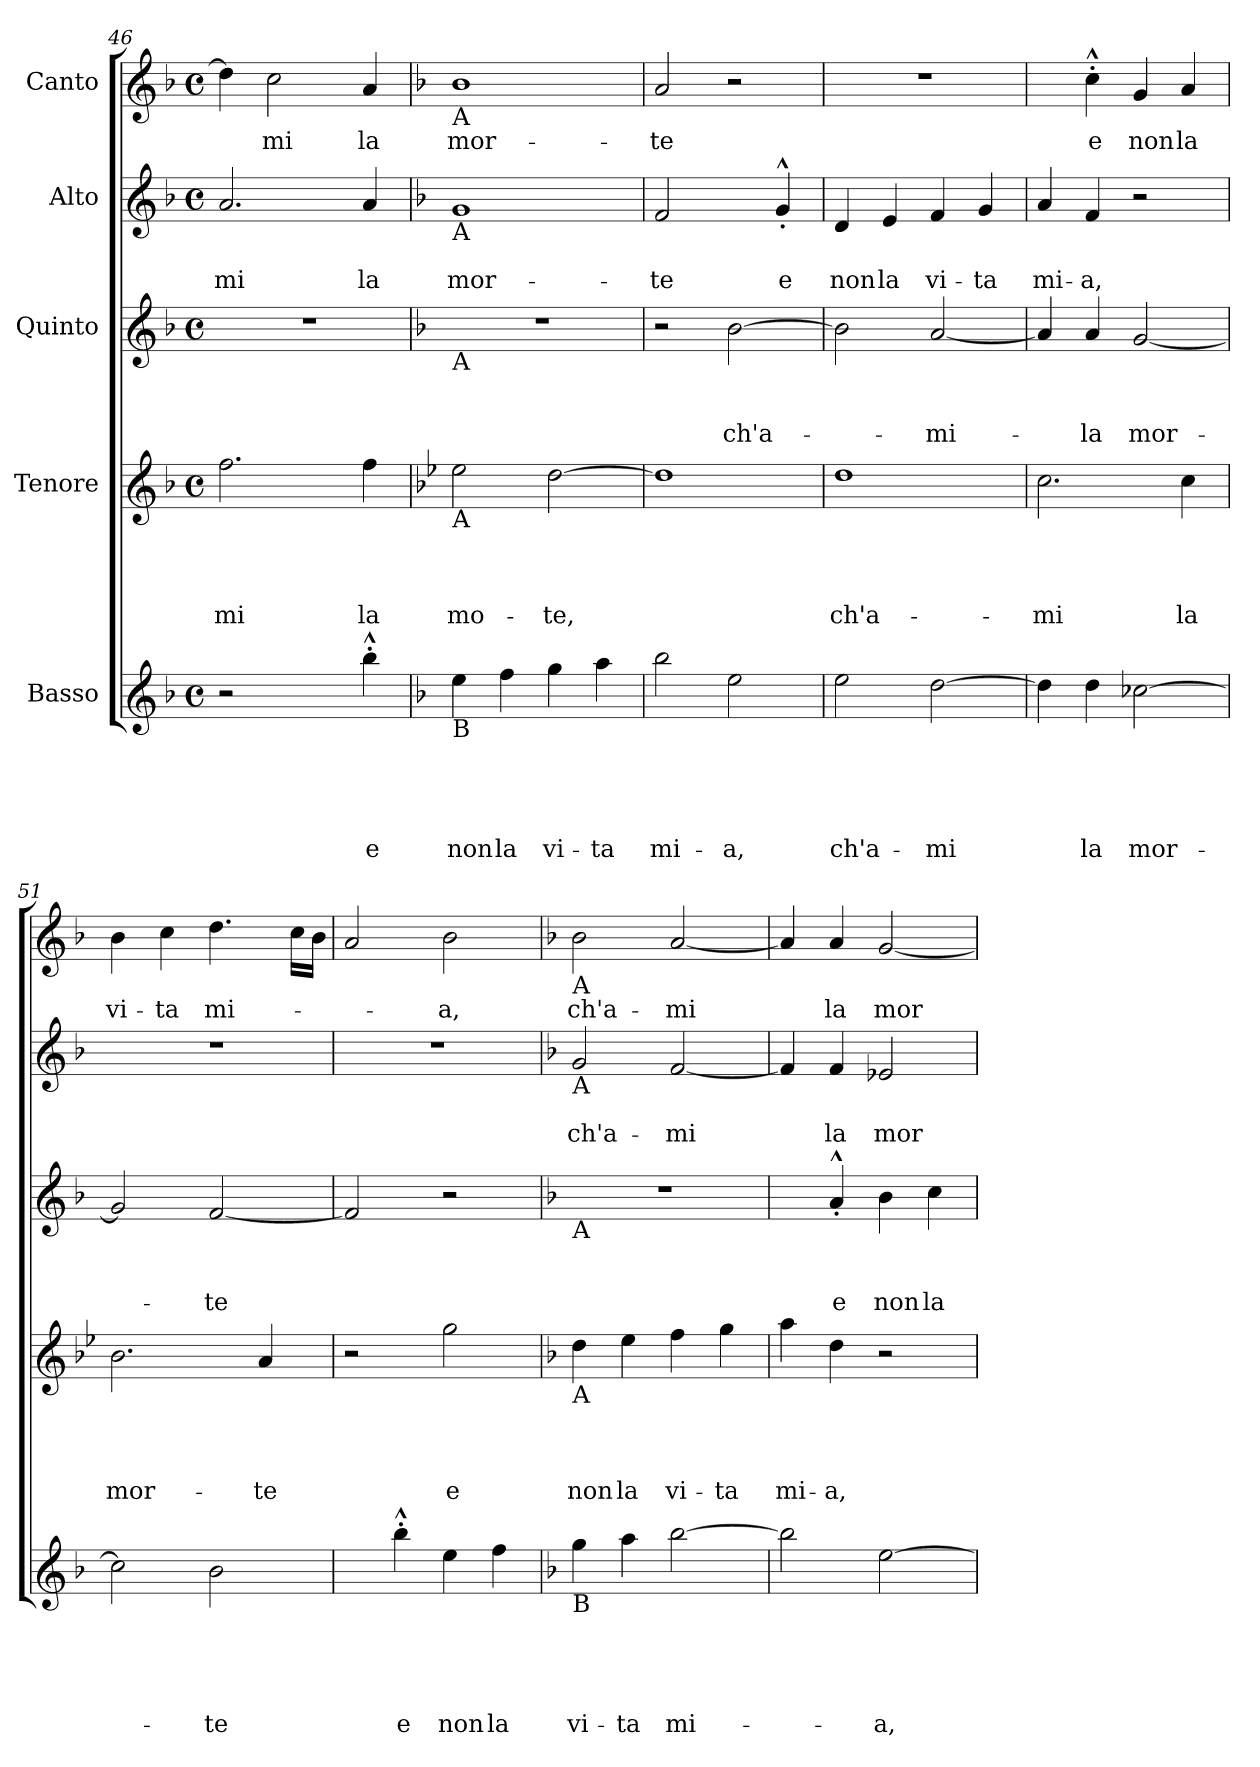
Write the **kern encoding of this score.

**kern	**text	**text	**text	**text	**text	**kern	**text	**text	**text	**text	**kern	**text	**text	**text	**kern	**text	**text	**kern	**text
*part5	*part5	*part5	*part5	*part5	*part5	*part4	*part4	*part4	*part4	*part4	*part3	*part3	*part3	*part3	*part2	*part2	*part2	*part1	*part1
*staff5	*staff5	*staff5	*staff5	*staff5	*staff5	*staff4	*staff4	*staff4	*staff4	*staff4	*staff3	*staff3	*staff3	*staff3	*staff2	*staff2	*staff2	*staff1	*staff1
*I"Basso	*	*	*	*	*	*I"Tenore	*	*	*	*	*I"Quinto	*	*	*	*I"Alto	*	*	*I"Canto	*
*clefG2	*	*	*	*	*	*clefG2	*	*	*	*	*clefG2	*	*	*	*clefG2	*	*	*clefG2	*
*k[b-]	*	*	*	*	*	*k[b-]	*	*	*	*	*k[b-]	*	*	*	*k[b-]	*	*	*k[b-]	*
*F:	*	*	*	*	*	*F:	*	*	*	*	*F:	*	*	*	*F:	*	*	*F:	*
*M4/4	*	*	*	*	*	*M4/4	*	*	*	*	*M4/4	*	*	*	*M4/4	*	*	*M4/4	*
*met(c)	*	*	*	*	*	*met(c)	*	*	*	*	*met(c)	*	*	*	*met(c)	*	*	*met(c)	*
=46	=46	=46	=46	=46	=46	=46	=46	=46	=46	=46	=46	=46	=46	=46	=46	=46	=46	=46	=46
!	!	!	!	!	!	!	!	!	!	!LO:LY:b	!	!	!	!	!	!	!LO:LY:b	!	!
2r	.	.	.	.	.	2.ff\	.	.	.	-mi	1r	.	.	.	2.a/	.	-mi	4dd\]	.
!	!	!	!	!	!	!	!	!	!	!	!	!	!	!	!	!	!	!	!LO:LY:b
.	.	.	.	.	.	.	.	.	.	.	.	.	.	.	.	.	.	2cc\	-mi
4ryy	.	.	.	.	.	.	.	.	.	.	.	.	.	.	.	.	.	.	.
!	!	!	!	!	!LO:LY:b	!	!	!	!	!LO:LY:b	!	!	!	!	!	!	!LO:LY:b	!	!LO:LY:b
4bb-^^>'>\	.	.	.	.	e	4ff\	.	.	.	la	.	.	.	.	4a/	.	la	4a/	la
!!LO:LB:g=z
=47	=47	=47	=47	=47	=47	=47	=47	=47	=47	=47	=47	=47	=47	=47	=47	=47	=47	=47	=47
*	*	*	*	*	*	*k[b-e-]	*	*	*	*	*	*	*	*	*	*	*	*	*
*	*	*	*	*	*	*B-:	*	*	*	*	*	*	*	*	*	*	*	*	*
!	!	!	!	!	!	!	!	!	!	!	!	!	!	!	!	!	!	!LO:TX:b:t=A	!
!	!	!	!	!	!	!	!	!	!	!	!	!	!	!	!LO:TX:b:t=A	!	!	!	!
!	!	!	!	!	!	!	!	!	!	!	!LO:TX:b:t=A	!	!	!	!	!	!	!	!
!	!	!	!	!	!	!LO:TX:b:t=A	!	!	!	!	!	!	!	!	!	!	!	!	!
!LO:TX:b:t=B	!	!	!	!	!	!	!	!	!	!	!	!	!	!	!	!	!	!	!
!	!	!	!	!	!LO:LY:b	!	!	!	!	!LO:LY:b	!	!	!	!	!	!	!LO:LY:b	!	!LO:LY:b
4ee\	.	.	.	.	non	2ee-\	.	.	.	mo-	1r	.	.	.	1g	.	mor-	1b-	mor-
!	!	!	!	!	!LO:LY:b	!	!	!	!	!	!	!	!	!	!	!	!	!	!
4ff\	.	.	.	.	la	.	.	.	.	.	.	.	.	.	.	.	.	.	.
!	!	!	!	!	!LO:LY:b	!	!	!	!	!LO:LY:b	!	!	!	!	!	!	!	!	!
4gg\	.	.	.	.	vi-	[>2dd\	.	.	.	-te,	.	.	.	.	.	.	.	.	.
!	!	!	!	!	!LO:LY:b	!	!	!	!	!	!	!	!	!	!	!	!	!	!
4aa\	.	.	.	.	-ta	.	.	.	.	.	.	.	.	.	.	.	.	.	.
=48	=48	=48	=48	=48	=48	=48	=48	=48	=48	=48	=48	=48	=48	=48	=48	=48	=48	=48	=48
!	!	!	!	!	!LO:LY:b	!	!	!	!	!	!	!	!	!	!	!	!LO:LY:b	!	!LO:LY:b
2bb-\	.	.	.	.	mi-	1dd]	.	.	.	.	2r	.	.	.	2f/	.	-te	2a/	-te
!	!	!	!	!	!LO:LY:b	!	!	!	!	!	!	!	!	!LO:LY:b	!	!	!	!	!
2ee\	.	.	.	.	-a,	.	.	.	.	.	[>2b-\	.	.	ch'a-	4ryy	.	.	2r	.
!	!	!	!	!	!	!	!	!	!	!	!	!	!	!	!	!	!LO:LY:b	!	!
.	.	.	.	.	.	.	.	.	.	.	.	.	.	.	4g^^<'</	.	e	.	.
=49	=49	=49	=49	=49	=49	=49	=49	=49	=49	=49	=49	=49	=49	=49	=49	=49	=49	=49	=49
!	!	!	!	!	!LO:LY:b	!	!	!	!	!LO:LY:b	!	!	!	!	!	!	!LO:LY:b	!	!
2ee\	.	.	.	.	ch'a-	1dd	.	.	.	ch'a-	2b-\]	.	.	.	4d/	.	non	1r	.
!	!	!	!	!	!	!	!	!	!	!	!	!	!	!	!	!	!LO:LY:b	!	!
.	.	.	.	.	.	.	.	.	.	.	.	.	.	.	4e/	.	la	.	.
!	!	!	!	!	!LO:LY:b	!	!	!	!	!	!	!	!	!LO:LY:b	!	!	!LO:LY:b	!	!
[>2dd\	.	.	.	.	-mi	.	.	.	.	.	[<2a/	.	.	-mi-	4f/	.	vi-	.	.
!	!	!	!	!	!	!	!	!	!	!	!	!	!	!	!	!	!LO:LY:b	!	!
.	.	.	.	.	.	.	.	.	.	.	.	.	.	.	4g/	.	-ta	.	.
=50	=50	=50	=50	=50	=50	=50	=50	=50	=50	=50	=50	=50	=50	=50	=50	=50	=50	=50	=50
!	!	!	!	!	!	!	!	!	!	!LO:LY:b	!	!	!	!	!	!	!LO:LY:b	!	!
4dd\]	.	.	.	.	.	2.cc\	.	.	.	-mi	4a/]	.	.	.	4a/	.	mi-	4ryy	.
!	!	!	!	!	!LO:LY:b	!	!	!	!	!	!	!	!	!LO:LY:b	!	!	!LO:LY:b	!	!LO:LY:b
4dd\	.	.	.	.	la	.	.	.	.	.	4a/	.	.	-la	4f/	.	-a,	4cc^^>'>\	e
!	!	!	!	!	!LO:LY:b	!	!	!	!	!	!	!	!	!LO:LY:b	!	!	!	!	!LO:LY:b
[>2cc-X\	.	.	.	.	mor-	.	.	.	.	.	[<2g/	.	.	mor-	2r	.	.	4g/	non
!	!	!	!	!	!	!	!	!	!	!LO:LY:b	!	!	!	!	!	!	!	!	!LO:LY:b
.	.	.	.	.	.	4cc\	.	.	.	la	.	.	.	.	.	.	.	4a/	la
=51	=51	=51	=51	=51	=51	=51	=51	=51	=51	=51	=51	=51	=51	=51	=51	=51	=51	=51	=51
!	!	!	!	!	!	!	!	!	!	!LO:LY:b	!	!	!	!	!	!	!	!	!LO:LY:b
2cc-\]	.	.	.	.	.	2.b-\	.	.	.	mor-	2g/]	.	.	.	1r	.	.	4b-\	vi-
!	!	!	!	!	!	!	!	!	!	!	!	!	!	!	!	!	!	!	!LO:LY:b
.	.	.	.	.	.	.	.	.	.	.	.	.	.	.	.	.	.	4cc\	-ta
!	!	!	!	!	!LO:LY:b	!	!	!	!	!	!	!	!	!LO:LY:b	!	!	!	!	!LO:LY:b
2b-\	.	.	.	.	-te	.	.	.	.	.	[<2f/	.	.	-te	.	.	.	4.dd\	mi-
!	!	!	!	!	!	!	!	!	!	!LO:LY:b	!	!	!	!	!	!	!	!	!
.	.	.	.	.	.	4a/	.	.	.	-te	.	.	.	.	.	.	.	.	.
.	.	.	.	.	.	.	.	.	.	.	.	.	.	.	.	.	.	16cc\LL	.
.	.	.	.	.	.	.	.	.	.	.	.	.	.	.	.	.	.	16b-\JJ	.
=52	=52	=52	=52	=52	=52	=52	=52	=52	=52	=52	=52	=52	=52	=52	=52	=52	=52	=52	=52
4ryy	.	.	.	.	.	2r	.	.	.	.	2f/]	.	.	.	1r	.	.	2a/	.
!	!	!	!	!	!LO:LY:b	!	!	!	!	!	!	!	!	!	!	!	!	!	!
4bb-^^>'>\	.	.	.	.	e	.	.	.	.	.	.	.	.	.	.	.	.	.	.
!	!	!	!	!	!LO:LY:b	!	!	!	!	!LO:LY:b	!	!	!	!	!	!	!	!	!LO:LY:b
4ee\	.	.	.	.	non	2gg\	.	.	.	e	2r	.	.	.	.	.	.	2b-\	-a,
!	!	!	!	!	!LO:LY:b	!	!	!	!	!	!	!	!	!	!	!	!	!	!
4ff\	.	.	.	.	la	.	.	.	.	.	.	.	.	.	.	.	.	.	.
!!LO:PB:g=z
=53	=53	=53	=53	=53	=53	=53	=53	=53	=53	=53	=53	=53	=53	=53	=53	=53	=53	=53	=53
*	*	*	*	*	*	*k[b-]	*	*	*	*	*	*	*	*	*	*	*	*	*
*	*	*	*	*	*	*F:	*	*	*	*	*	*	*	*	*	*	*	*	*
!	!	!	!	!	!	!	!	!	!	!	!	!	!	!	!	!	!	!LO:TX:b:t=A	!
!	!	!	!	!	!	!	!	!	!	!	!	!	!	!	!LO:TX:b:t=A	!	!	!	!
!	!	!	!	!	!	!	!	!	!	!	!LO:TX:b:t=A	!	!	!	!	!	!	!	!
!	!	!	!	!	!	!LO:TX:b:t=A	!	!	!	!	!	!	!	!	!	!	!	!	!
!LO:TX:b:t=B	!	!	!	!	!	!	!	!	!	!	!	!	!	!	!	!	!	!	!
!	!	!	!	!	!LO:LY:b	!	!	!	!	!LO:LY:b	!	!	!	!	!	!	!LO:LY:b	!	!LO:LY:b
4gg\	.	.	.	.	vi-	4dd\	.	.	.	non	1r	.	.	.	2g/	.	ch'a-	2b-\	ch'a-
!	!	!	!	!	!LO:LY:b	!	!	!	!	!LO:LY:b	!	!	!	!	!	!	!	!	!
4aa\	.	.	.	.	-ta	4ee\	.	.	.	la	.	.	.	.	.	.	.	.	.
!	!	!	!	!	!LO:LY:b	!	!	!	!	!LO:LY:b	!	!	!	!	!	!	!LO:LY:b	!	!LO:LY:b
[>2bb-\	.	.	.	.	mi-	4ff\	.	.	.	vi-	.	.	.	.	[<2f/	.	-mi	[<2a/	-mi
!	!	!	!	!	!	!	!	!	!	!LO:LY:b	!	!	!	!	!	!	!	!	!
.	.	.	.	.	.	4gg\	.	.	.	-ta	.	.	.	.	.	.	.	.	.
=54	=54	=54	=54	=54	=54	=54	=54	=54	=54	=54	=54	=54	=54	=54	=54	=54	=54	=54	=54
!	!	!	!	!	!	!	!	!	!	!LO:LY:b	!	!	!	!	!	!	!	!	!
2bb-\]	.	.	.	.	.	4aa\	.	.	.	mi-	4ryy	.	.	.	4f/]	.	.	4a/]	.
!	!	!	!	!	!	!	!	!	!	!LO:LY:b	!	!	!	!LO:LY:b	!	!	!LO:LY:b	!	!LO:LY:b
.	.	.	.	.	.	4dd\	.	.	.	-a,	4a^^<'</	.	.	e	4f/	.	la	4a/	la
!	!	!	!	!	!LO:LY:b	!	!	!	!	!	!	!	!	!LO:LY:b	!	!	!LO:LY:b	!	!LO:LY:b
[>2ee\	.	.	.	.	-a,	2r	.	.	.	.	4b-\	.	.	non	2e-X/	.	mor-	[<2g/	mor-
!	!	!	!	!	!	!	!	!	!	!	!	!	!	!LO:LY:b	!	!	!	!	!
.	.	.	.	.	.	.	.	.	.	.	4cc\	.	.	la	.	.	.	.	.
=	=	=	=	=	=	=	=	=	=	=	=	=	=	=	=	=	=	=	=
*-	*-	*-	*-	*-	*-	*-	*-	*-	*-	*-	*-	*-	*-	*-	*-	*-	*-	*-	*-
